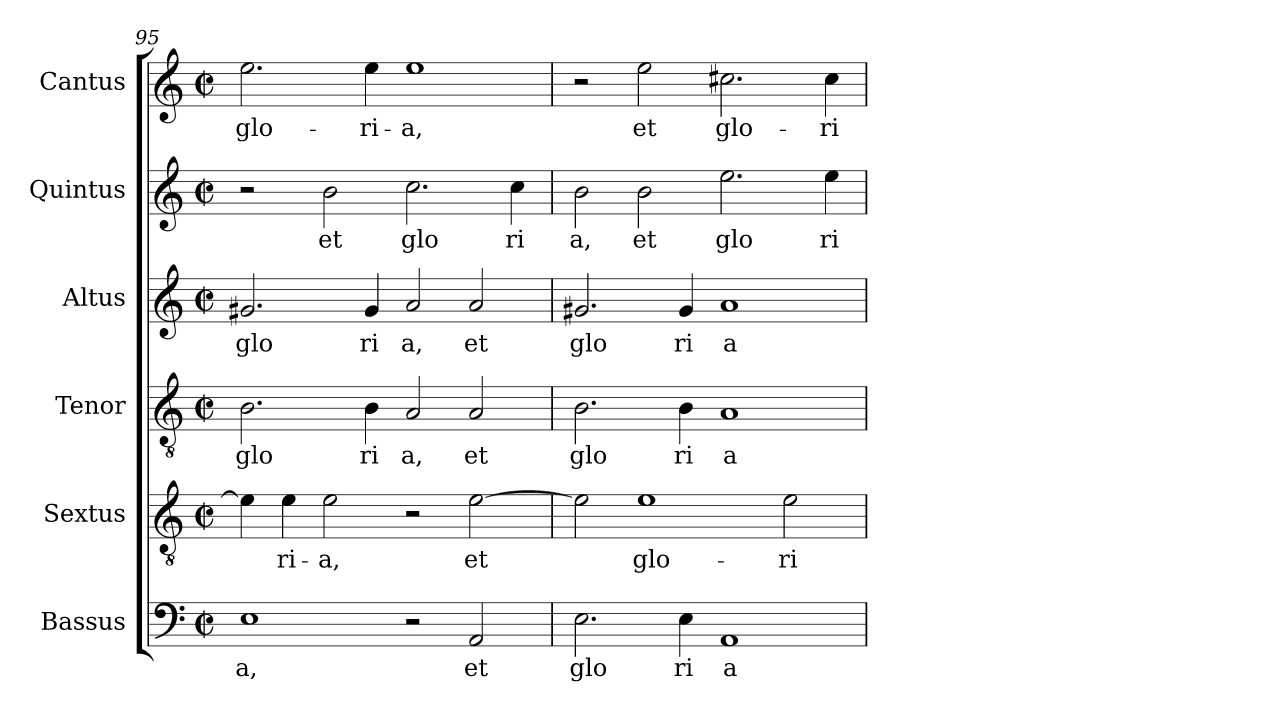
**kern	**text	**kern	**text	**kern	**text	**kern	**text	**kern	**text	**kern	**text
*part6	*part6	*part5	*part5	*part4	*part4	*part3	*part3	*part2	*part2	*part1	*part1
*staff6	*staff6	*staff5	*staff5	*staff4	*staff4	*staff3	*staff3	*staff2	*staff2	*staff1	*staff1
*I"Bassus	*	*I"Sextus	*	*I"Tenor	*	*I"Altus	*	*I"Quintus	*	*I"Cantus	*
*clefF4	*	*clefGv2	*	*clefGv2	*	*clefG2	*	*clefG2	*	*clefG2	*
*k[]	*	*k[]	*	*k[]	*	*k[]	*	*k[]	*	*k[]	*
*C:	*	*C:	*	*C:	*	*C:	*	*C:	*	*C:	*
*M2/2	*	*M2/2	*	*M2/2	*	*M2/2	*	*M2/2	*	*M2/2	*
*met(c|)	*	*met(c|)	*	*met(c|)	*	*met(c|)	*	*met(c|)	*	*met(c|)	*
=95	=95	=95	=95	=95	=95	=95	=95	=95	=95	=95	=95
!	!LO:LY:b:cj	!	!LO:LY:b:cj	!	!LO:LY:b:cj	!	!LO:LY:b:cj	!	!	!	!LO:LY:b:cj
1E	a,	4e\]	--	2.B\	glo	2.g#X/	glo	2r	.	2.ee\	glo-
!	!	!	!LO:LY:b:cj	!	!	!	!	!	!	!	!
.	.	4e\	-ri-	.	.	.	.	.	.	.	.
!	!	!	!LO:LY:b:cj	!	!	!	!	!	!LO:LY:b:cj	!	!
.	.	2e\	-a,	.	.	.	.	2b\	et	.	.
!	!	!	!	!	!LO:LY:b:cj	!	!LO:LY:b:cj	!	!	!	!LO:LY:b:cj
.	.	.	.	4B\	ri	4g#/	ri	.	.	4ee\	-ri-
!	!	!	!	!	!LO:LY:b:cj	!	!LO:LY:b:cj	!	!LO:LY:b:cj	!	!LO:LY:b:cj
2r	.	2r	.	2A/	a,	2a/	a,	2.cc\	glo	1ee	-a,
!	!LO:LY:b:cj	!	!LO:LY:b:cj	!	!LO:LY:b:cj	!	!LO:LY:b:cj	!	!	!	!
2AA/	et	[>2e\	et	2A/	et	2a/	et	.	.	.	.
!	!	!	!	!	!	!	!	!	!LO:LY:b:cj	!	!
.	.	.	.	.	.	.	.	4cc\	ri	.	.
=96	=96	=96	=96	=96	=96	=96	=96	=96	=96	=96	=96
!	!LO:LY:b:cj	!	!LO:LY:b:cj	!	!LO:LY:b:cj	!	!LO:LY:b:cj	!	!LO:LY:b:cj	!	!
2.E\	glo	2e\]	.	2.B\	glo	2.g#X/	glo	2b\	a,	2r	.
!	!	!	!LO:LY:b:cj	!	!	!	!	!	!LO:LY:b:cj	!	!LO:LY:b:cj
.	.	1e	glo-	.	.	.	.	2b\	et	2ee\	et
!	!LO:LY:b:cj	!	!	!	!LO:LY:b:cj	!	!LO:LY:b:cj	!	!	!	!
4E\	ri	.	.	4B\	ri	4g#/	ri	.	.	.	.
!	!LO:LY:b:cj	!	!	!	!LO:LY:b:cj	!	!LO:LY:b:cj	!	!LO:LY:b:cj	!	!LO:LY:b:cj
1AA	a	.	.	1A	a	1a	a	2.ee\	glo	2.cc#X\	glo-
!	!	!	!LO:LY:b:cj	!	!	!	!	!	!	!	!
.	.	2e\	-ri-	.	.	.	.	.	.	.	.
!	!	!	!	!	!	!	!	!	!LO:LY:b:cj	!	!LO:LY:b:cj
.	.	.	.	.	.	.	.	4ee\	ri	4cc#\	-ri-
=	=	=	=	=	=	=	=	=	=	=	=
*-	*-	*-	*-	*-	*-	*-	*-	*-	*-	*-	*-
